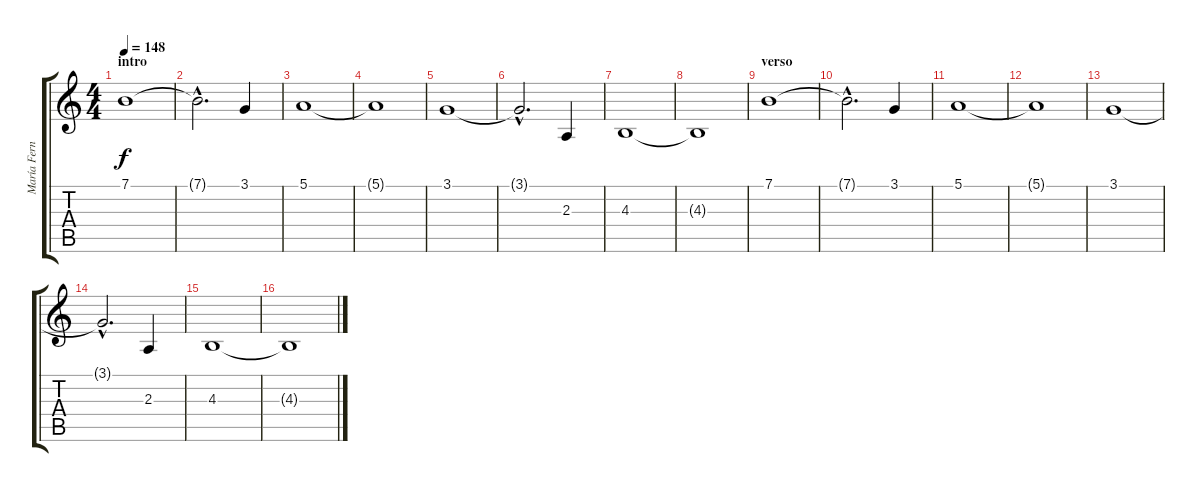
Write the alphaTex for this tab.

\track ("María Fernanda (voz)" "María Fern") {instrument lead3calliope}
\staff {score tabs}
\tuning (E4 B3 G3 D3 A2 E2) {hide}
\ts (4 4)
\section ("" "intro")
\tempo 148
\clef g2
\ks c
7.1.1{dy f volume 8 balance 10 instrument pad2warm} |
7.1{hac t}.2{d} 3.1.4 |
5.1.1 |
5.1{t}.1 |
3.1.1 |
3.1{hac t}.2{d} 2.3.4 |
4.3.1 |
4.3{t}.1 |
\section ("" "verso")
7.1.1 |
7.1{hac t}.2{d} 3.1.4 |
5.1.1 |
5.1{t}.1 |
3.1.1 |
3.1{hac t}.2{d} 2.3.4 |
4.3.1 |
4.3{t}.1
